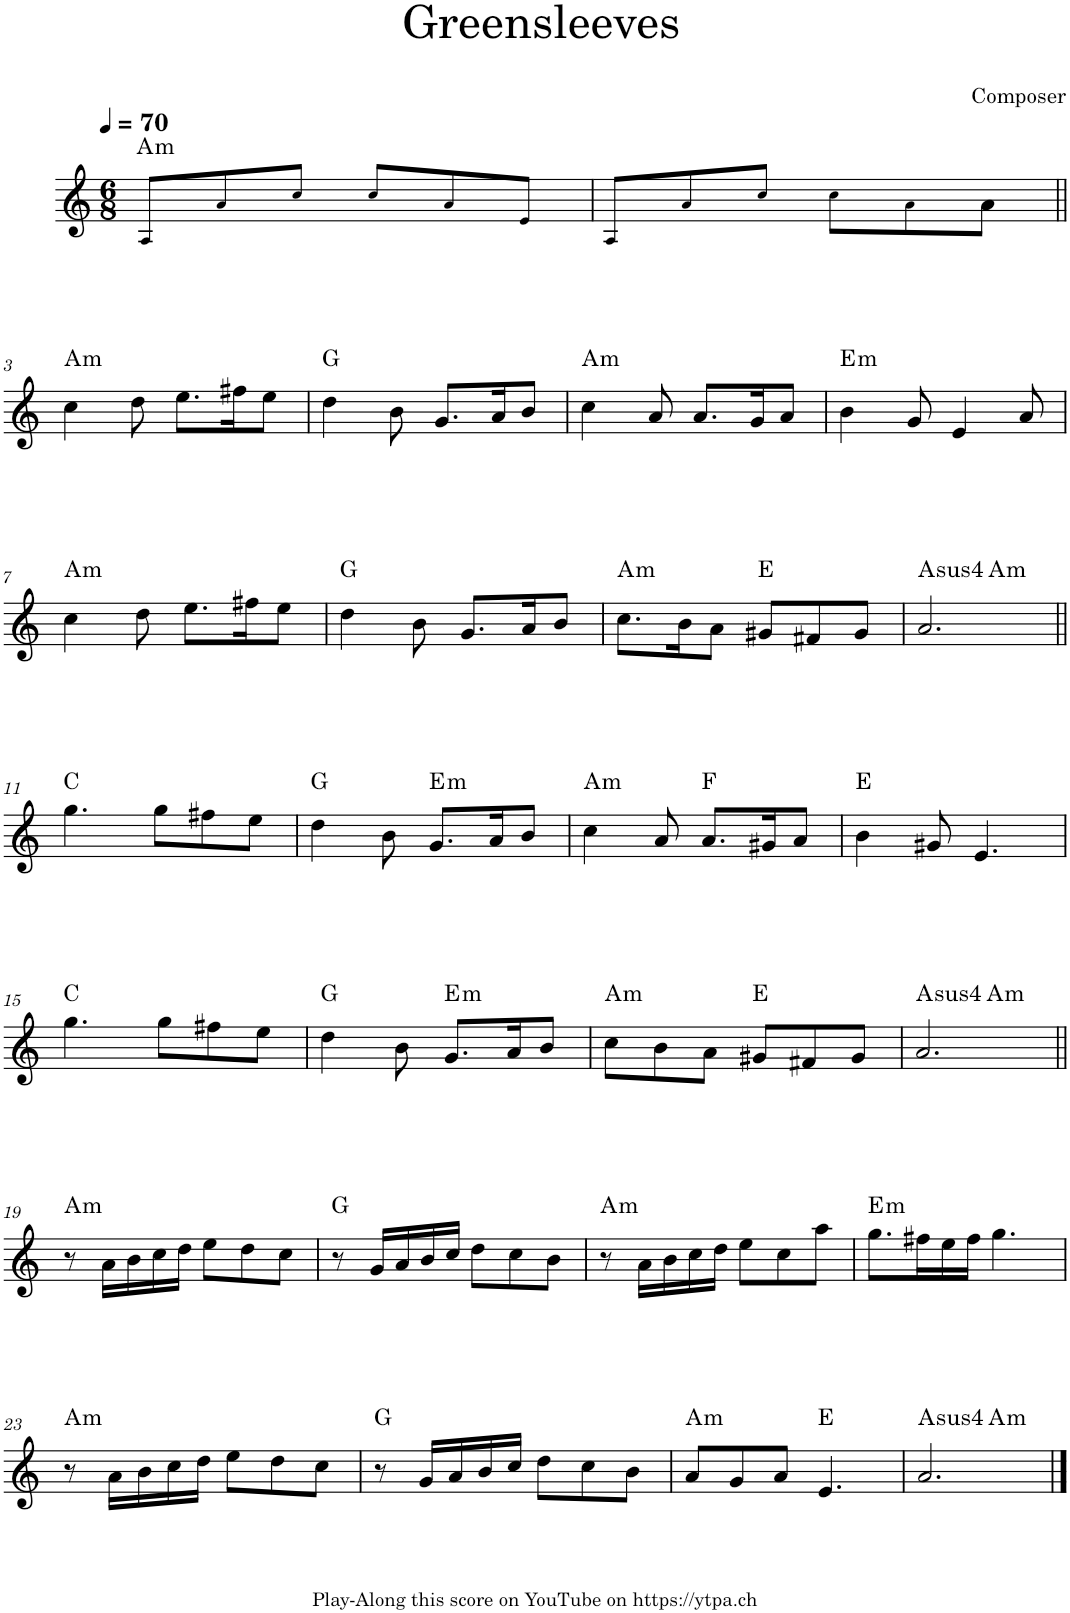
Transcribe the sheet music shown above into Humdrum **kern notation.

**kern	**harte
*part1	*part1
*staff1	*
*I"Piano	*
*I'Pno.	*
*clefG2	*
*k[]	*
*M6/8	*
*MM70	*
=1	=1
!	!LO:H:kt=m
8A!/L	A:min
8a!/	.
8cc!/J	.
8cc!/L	.
8a!/	.
8e!/J	.
=2	=2
8A!/L	.
8a!/	.
8cc!/J	.
8cc!\L	.
8a!\	.
8a\J	.
!!LO:LB:g=z
=3||	=3||
!	!LO:H:kt=m
4cc\	A:min
8dd\	.
8.ee\L	.
16ff#X\K	.
8ee\J	.
=4	=4
4dd\	G:maj
8b\	.
8.g/L	.
16a/K	.
8b/J	.
=5	=5
!	!LO:H:kt=m
4cc\	A:min
8a/	.
8.a/L	.
16g/K	.
8a/J	.
=6	=6
!	!LO:H:kt=m
4b\	E:min
8g/	.
4e/	.
8a/	.
!!LO:LB:g=z
=7	=7
!	!LO:H:kt=m
4cc\	A:min
8dd\	.
8.ee\L	.
16ff#X\K	.
8ee\J	.
=8	=8
4dd\	G:maj
8b\	.
8.g/L	.
16a/K	.
8b/J	.
=9	=9
!	!LO:H:kt=m
8.cc\L	A:min
16b\K	.
8a\J	.
8g#X/L	E:maj
8f#X/	.
8g#/J	.
=10	=10
!	!LO:H:kt=4
*^	*
2.a/	4.ryy	A:sus4
!	!	!LO:H:kt=m
.	4.ryy	A:min
*v	*v	*
!!LO:LB:g=z
=11||	=11||
4.gg\	C:maj
8gg\L	.
8ff#X\	.
8ee\J	.
=12	=12
4dd\	G:maj
8b\	.
!	!LO:H:kt=m
8.g/L	E:min
16a/K	.
8b/J	.
=13	=13
!	!LO:H:kt=m
4cc\	A:min
8a/	.
8.a/L	F:maj
16g#X/K	.
8a/J	.
=14	=14
4b\	E:maj
8g#X/	.
4.e/	.
!!LO:LB:g=z
=15	=15
4.gg\	C:maj
8gg\L	.
8ff#X\	.
8ee\J	.
=16	=16
4dd\	G:maj
8b\	.
!	!LO:H:kt=m
8.g/L	E:min
16a/K	.
8b/J	.
=17	=17
!	!LO:H:kt=m
8cc\L	A:min
8b\	.
8a\J	.
8g#X/L	E:maj
8f#X/	.
8g#/J	.
=18	=18
!	!LO:H:kt=4
*^	*
2.a/	4.ryy	A:sus4
!	!	!LO:H:kt=m
.	4.ryy	A:min
!!LO:LB:g=z	!!
=19||	=19||	=19||
!	!	!LO:H:kt=m
*v	*v	*
8r	A:min
16a\LL	.
16b\	.
16cc\	.
16dd\JJ	.
8ee\L	.
8dd\	.
8cc\J	.
=20	=20
8r	G:maj
16g/LL	.
16a/	.
16b/	.
16cc/JJ	.
8dd\L	.
8cc\	.
8b\J	.
=21	=21
!	!LO:H:kt=m
8r	A:min
16a\LL	.
16b\	.
16cc\	.
16dd\JJ	.
8ee\L	.
8cc\	.
8aa\J	.
=22	=22
!	!LO:H:kt=m
8.gg\L	E:min
16ff#X\L	.
16ee\	.
16ff#\JJ	.
4.gg\	.
!!LO:LB:g=z
=23	=23
!	!LO:H:kt=m
8r	A:min
16a\LL	.
16b\	.
16cc\	.
16dd\JJ	.
8ee\L	.
8dd\	.
8cc\J	.
=24	=24
8r	G:maj
16g/LL	.
16a/	.
16b/	.
16cc/JJ	.
8dd\L	.
8cc\	.
8b\J	.
=25	=25
!	!LO:H:kt=m
8a/L	A:min
8g/	.
8a/J	.
4.e/	E:maj
=26	=26
!	!LO:H:kt=4
*^	*
2.a/	4.ryy	A:sus4
!	!	!LO:H:kt=m
.	4.ryy	A:min
*v	*v	*
==	==
*-	*-
